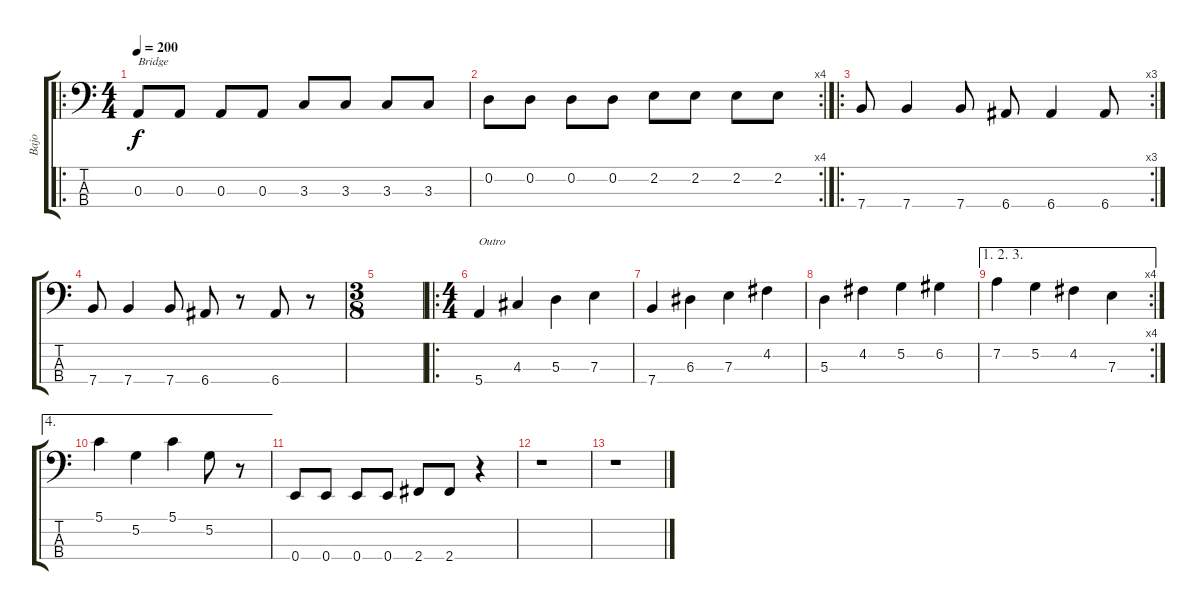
\track ("Bajo" "Bajo") {instrument acousticguitarnylon}
\staff {score tabs}
\tuning (G2 D2 A1 E1) {hide}
\ro
\ts (4 4)
\tempo 200
\clef f4
\ks c
0.3.8{txt "Bridge" dy f} 0.3.8 0.3.8 0.3.8 3.3.8 3.3.8 3.3.8 3.3.8 |
\rc 4
0.2.8 0.2.8 0.2.8 0.2.8 2.2.8 2.2.8 2.2.8 2.2.8 |
\ro
\rc 3
7.4.8 7.4.4 7.4.8 6.4.8 6.4.4 6.4.8 |
7.4.8 7.4.4 7.4.8 6.4.8 r.8 6.4.8 r.8 |
\ts (3 8)
|
\ro
\ts (4 4)
5.4.4{txt "Outro"} 4.3.4 5.3.4 7.3.4 |
7.4.4 6.3.4 7.3.4 4.2.4 |
5.3.4 4.2.4 5.2.4 6.2.4 |
\ae (1 2 3)
\rc 4
7.2.4 5.2.4 4.2.4 7.3.4 |
\ae 4
5.1.4 5.2.4 5.1.4 5.2.8 r.8 |
0.4.8 0.4.8 0.4.8 0.4.8 2.4.8 2.4.8 r.4 |
r.1 |
r.1
